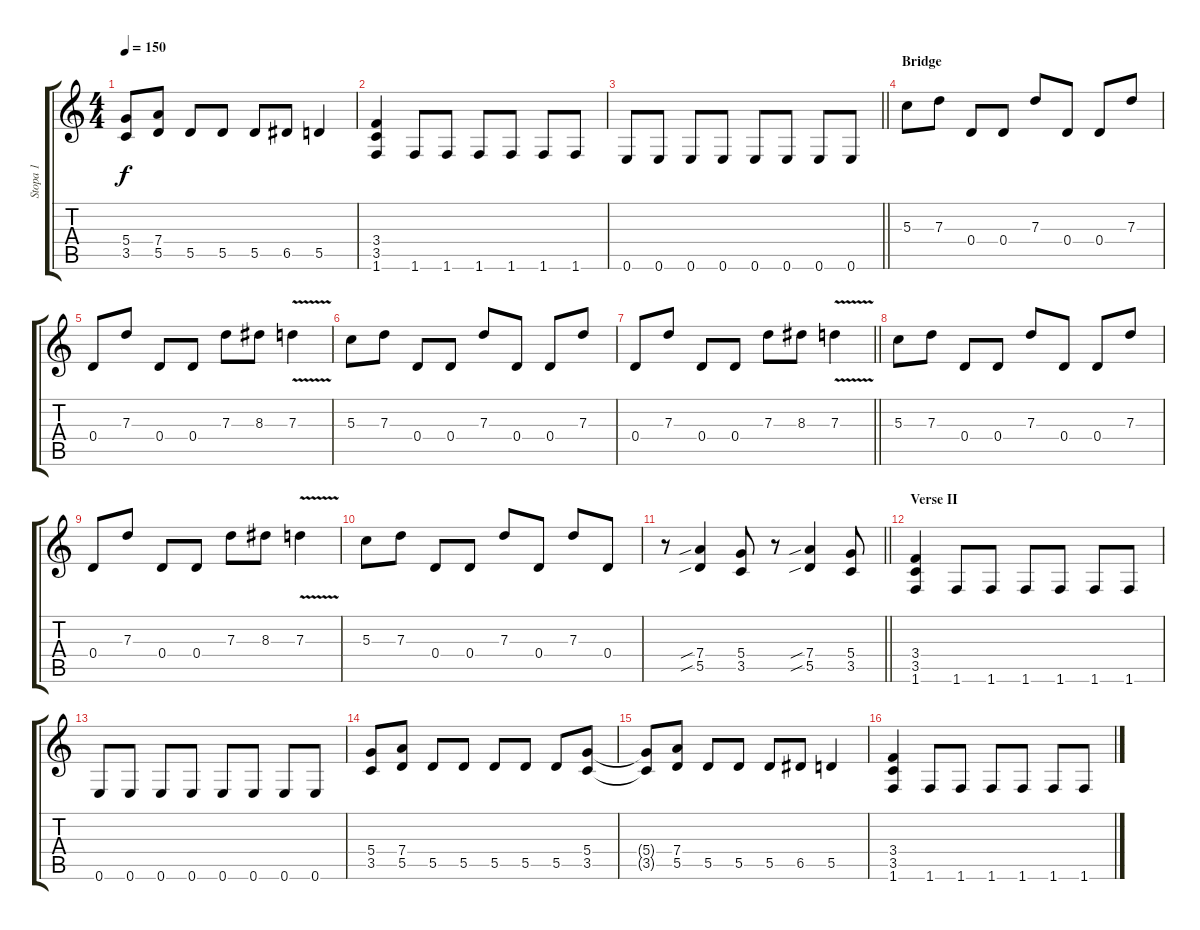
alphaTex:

\track ("Stopa 1" "Stopa 1") {instrument distortionguitar}
\staff {score tabs}
\tuning (E4 B3 G3 D3 A2 E2) {hide}
\ts (4 4)
\tempo 150
\clef g2
\ks c
(5.4{t} 3.5{t}).8{dy f} (7.4 5.5).8 5.5.8 5.5.8 5.5.8 6.5.8 5.5.4 |
(3.4 3.5 1.6).4 1.6.8 1.6.8 1.6.8 1.6.8 1.6.8 1.6.8 |
\barLineRight lightlight
0.6.8 0.6.8 0.6.8 0.6.8 0.6.8 0.6.8 0.6.8 0.6.8 |
\section ("" "Bridge")
5.3.8 7.3.8 0.4.8 0.4.8 7.3.8 0.4.8 0.4.8 7.3.8 |
0.4.8 7.3.8 0.4.8 0.4.8 7.3.8 8.3.8 7.3{v}.4 |
5.3.8 7.3.8 0.4.8 0.4.8 7.3.8 0.4.8 0.4.8 7.3.8 |
\barLineRight lightlight
0.4.8 7.3.8 0.4.8 0.4.8 7.3.8 8.3.8 7.3{v}.4 |
5.3.8 7.3.8 0.4.8 0.4.8 7.3.8 0.4.8 0.4.8 7.3.8 |
0.4.8 7.3.8 0.4.8 0.4.8 7.3.8 8.3.8 7.3{v}.4 |
5.3.8 7.3.8 0.4.8 0.4.8 7.3.8 0.4.8 7.3.8 0.4.8 |
\barLineRight lightlight
r.8 (7.4{sib} 5.5{sib}).4 (5.4 3.5).8 r.8 (7.4{sib} 5.5{sib}).4 (5.4 3.5).8 |
\section ("" "Verse II")
(3.4 3.5 1.6).4 1.6.8 1.6.8 1.6.8 1.6.8 1.6.8 1.6.8 |
0.6.8 0.6.8 0.6.8 0.6.8 0.6.8 0.6.8 0.6.8 0.6.8 |
(5.4 3.5).8 (7.4 5.5).8 5.5.8 5.5.8 5.5.8 5.5.8 5.5.8 (5.4 3.5).8 |
(5.4{t} 3.5{t}).8 (7.4 5.5).8 5.5.8 5.5.8 5.5.8 6.5.8 5.5.4 |
(3.4 3.5 1.6).4 1.6.8 1.6.8 1.6.8 1.6.8 1.6.8 1.6.8
